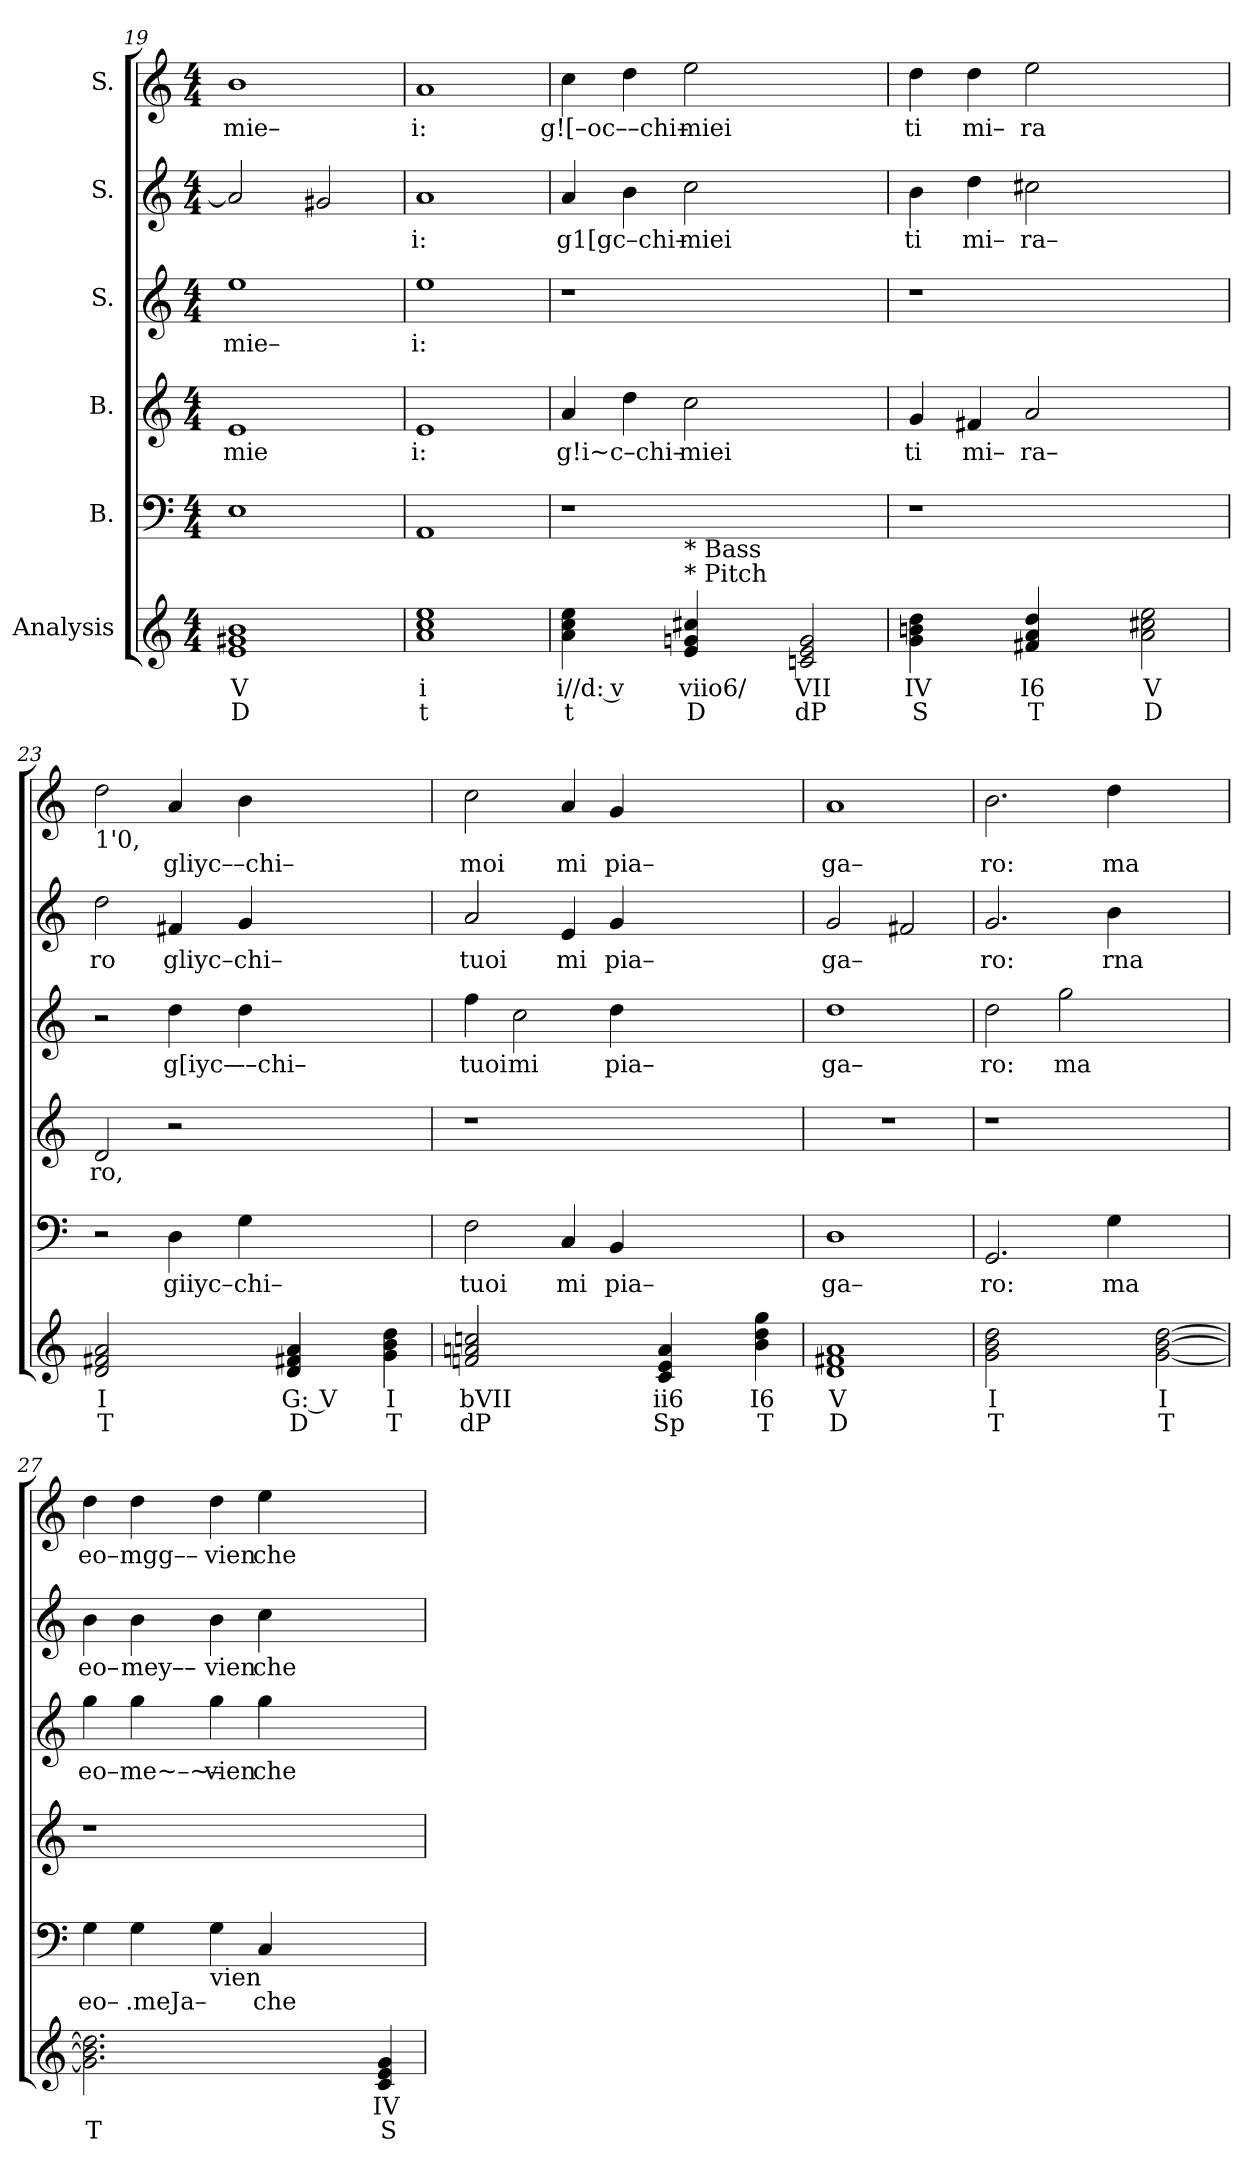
**kern	**text	**text	**kern	**text	**kern	**text	**kern	**text	**kern	**text	**kern	**text
*part6	*part6	*part6	*part5	*part5	*part4	*part4	*part3	*part3	*part2	*part2	*part1	*part1
*staff6	*staff6	*staff6	*staff5	*staff5	*staff4	*staff4	*staff3	*staff3	*staff2	*staff2	*staff1	*staff1
*I"Analysis	*	*	*I"B.	*	*I"B.	*	*I"S.	*	*I"S.	*	*I"S.	*
*	*	*	*clefF4	*	*clefG2	*	*clefG2	*	*clefG2	*	*clefG2	*
*k[]	*	*	*k[]	*	*k[]	*	*k[]	*	*k[]	*	*k[]	*
*M4/4	*	*	*M4/4	*	*M4/4	*	*M4/4	*	*M4/4	*	*M4/4	*
=19	=19	=19	=19	=19	=19	=19	=19	=19	=19	=19	=19	=19
!	!	!	!	!	!	!LO:LY:b	!	!	!	!	!	!
!	!	!	!	!	!	!	!	!LO:LY:b	!	!	!	!
!	!	!	!	!	!	!	!	!	!	!	!	!LO:LY:b
1e 1g#X 1b	V	D	1E	.	1e	mie	1ee	mie–	2a/]	.	1b	mie–
.	.	.	.	.	.	.	.	.	2g#X/	.	.	.
=20	=20	=20	=20	=20	=20	=20	=20	=20	=20	=20	=20	=20
!	!	!	!	!	!	!LO:LY:b	!	!	!	!	!	!
!	!	!	!	!	!	!	!	!LO:LY:b	!	!	!	!
!	!	!	!	!	!	!	!	!	!	!LO:LY:b	!	!
!	!	!	!	!	!	!	!	!	!	!	!	!LO:LY:b
1a 1cc 1ee	i	t	1AA	.	1e	i:	1ee	i:	1a	i:	1a	i:
=21	=21	=21	=21	=21	=21	=21	=21	=21	=21	=21	=21	=21
!	!	!	!	!	!	!LO:LY:b	!	!	!	!	!	!
!	!	!	!	!	!	!	!	!	!	!LO:LY:b	!	!
!	!	!	!	!	!	!	!	!	!	!	!	!LO:LY:b
4a 4cc 4ee	i//d: v	t	1r	.	4a/	g!i~c–chi–	1r	.	4a/	g1[gc–chi–	4cc\	g![–oc––chi–
4ryy	.	.	.	.	4dd\	.	.	.	4b\	.	4dd\	.
!	!	!	!	!	!	!LO:LY:b	!	!	!	!	!	!
!	!	!	!	!	!	!	!	!	!	!LO:LY:b	!	!
!LO:TX:a:t=* Pitch	!	!	!	!	!	!	!	!	!	!	!	!
!LO:TX:a:t=* Bass	!	!	!	!	!	!	!	!	!	!	!	!
!	!	!	!	!	!	!	!	!	!	!	!	!LO:LY:b
4e 4gn 4cc#X	viio6/	D	.	.	2cc\	miei	.	.	2cc\	miei	2ee\	miei
4ryy	.	.	.	.	.	.	.	.	.	.	.	.
2cn 2e 2g	VII	dP	2ryy	.	2ryy	.	2ryy	.	2ryy	.	2ryy	.
=22	=22	=22	=22	=22	=22	=22	=22	=22	=22	=22	=22	=22
!	!	!	!	!	!	!LO:LY:b	!	!	!	!	!	!
!	!	!	!	!	!	!	!	!	!	!LO:LY:b	!	!
!	!	!	!	!	!	!	!	!	!	!	!	!LO:LY:b
4g 4bn 4dd	IV	S	1r	.	4g/	ti	1r	.	4b\	ti	4dd\	ti
!	!	!	!	!	!	!LO:LY:b	!	!	!	!	!	!
!	!	!	!	!	!	!	!	!	!	!LO:LY:b	!	!
!	!	!	!	!	!	!	!	!	!	!	!	!LO:LY:b
4ryy	.	.	.	.	4f#X/	mi–	.	.	4dd\	mi–	4dd\	mi–
!	!	!	!	!	!	!LO:LY:b	!	!	!	!	!	!
!	!	!	!	!	!	!	!	!	!	!LO:LY:b	!	!
!	!	!	!	!	!	!	!	!	!	!	!	!LO:LY:b
4f#X 4a 4dd	I6	T	.	.	2a/	ra–	.	.	2cc#X\	ra–	2ee\	ra
4ryy	.	.	.	.	.	.	.	.	.	.	.	.
2a 2cc#X 2ee	V	D	2ryy	.	2ryy	.	2ryy	.	2ryy	.	2ryy	.
=23	=23	=23	=23	=23	=23	=23	=23	=23	=23	=23	=23	=23
!	!	!	!	!	!	!LO:LY:b	!	!	!	!	!	!
!	!	!	!	!	!	!	!	!	!	!	!LO:TX:b:t=1'0,	!
!	!	!	!	!	!	!	!	!	!	!LO:LY:b	!	!
2d 2f#X 2a	I	T	2r	.	2d/	ro,	2r	.	2dd\	ro	2dd\	.
!	!	!	!	!LO:LY:b	!	!	!	!	!	!	!	!
!	!	!	!	!	!	!	!	!LO:LY:b	!	!	!	!
!	!	!	!	!	!	!	!	!	!	!LO:LY:b	!	!
!	!	!	!	!	!	!	!	!	!	!	!	!LO:LY:b
2ryy	.	.	4D\	giiyc–chi–	2r	.	4dd\	g[iyc–	4f#X/	gliyc–chi–	4a/	gliyc–
!	!	!	!	!	!	!	!	!LO:LY:b	!	!	!	!
!	!	!	!	!	!	!	!	!	!	!	!	!LO:LY:b
.	.	.	4G\	.	.	.	4dd\	––chi–	4g/	.	4b\	–chi–
4d 4f#X 4a	G: V	D	2.ryy	.	2.ryy	.	2.ryy	.	2.ryy	.	2.ryy	.
4ryy	.	.	.	.	.	.	.	.	.	.	.	.
4g 4b 4dd	I	T	.	.	.	.	.	.	.	.	.	.
=24	=24	=24	=24	=24	=24	=24	=24	=24	=24	=24	=24	=24
!	!	!	!	!LO:LY:b	!	!	!	!	!	!	!	!
!	!	!	!	!	!	!	!	!LO:LY:b	!	!	!	!
!	!	!	!	!	!	!	!	!	!	!LO:LY:b	!	!
!	!	!	!	!	!	!	!	!	!	!	!	!LO:LY:b
2fn 2an 2ccn	bVII	dP	2F\	tuoi	1r	.	4ff\	tuoi	2a/	tuoi	2cc\	moi
!	!	!	!	!	!	!	!	!LO:LY:b	!	!	!	!
.	.	.	.	.	.	.	2cc\	mi	.	.	.	.
!	!	!	!	!LO:LY:b	!	!	!	!	!	!	!	!
!	!	!	!	!	!	!	!	!	!	!LO:LY:b	!	!
!	!	!	!	!	!	!	!	!	!	!	!	!LO:LY:b
2ryy	.	.	4C/	mi	.	.	.	.	4e/	mi	4a/	mi
!	!	!	!	!LO:LY:b	!	!	!	!	!	!	!	!
!	!	!	!	!	!	!	!	!LO:LY:b	!	!	!	!
!	!	!	!	!	!	!	!	!	!	!LO:LY:b	!	!
!	!	!	!	!	!	!	!	!	!	!	!	!LO:LY:b
.	.	.	4BB/	pia–	.	.	4dd\	pia–	4g/	pia–	4g/	pia–
4c 4e 4a	ii6	Sp	2.ryy	.	2.ryy	.	2.ryy	.	2.ryy	.	2.ryy	.
4ryy	.	.	.	.	.	.	.	.	.	.	.	.
4b 4dd 4gg	I6	T	.	.	.	.	.	.	.	.	.	.
=25	=25	=25	=25	=25	=25	=25	=25	=25	=25	=25	=25	=25
!	!	!	!	!LO:LY:b	!	!	!	!	!	!	!	!
!	!	!	!	!	!	!	!	!LO:LY:b	!	!	!	!
!	!	!	!	!	!	!	!	!	!	!LO:LY:b	!	!
!	!	!	!	!	!	!	!	!	!	!	!	!LO:LY:b
1d 1f#X 1a	V	D	1D	ga–	1r	.	1dd	ga–	2g/	ga–	1a	ga–
.	.	.	.	.	.	.	.	.	2f#X/	.	.	.
=26	=26	=26	=26	=26	=26	=26	=26	=26	=26	=26	=26	=26
!	!	!	!	!LO:LY:b	!	!	!	!	!	!	!	!
!	!	!	!	!	!	!	!	!LO:LY:b	!	!	!	!
!	!	!	!	!	!	!	!	!	!	!LO:LY:b	!	!
!	!	!	!	!	!	!	!	!	!	!	!	!LO:LY:b
2g 2b 2dd	I	T	2.GG/	ro:	1r	.	2dd\	ro:	2.g/	ro:	2.b\	ro:
!	!	!	!	!	!	!	!	!LO:LY:b	!	!	!	!
2ryy	.	.	.	.	.	.	2gg\	ma	.	.	.	.
!	!	!	!	!LO:LY:b	!	!	!	!	!	!	!	!
!	!	!	!	!	!	!	!	!	!	!LO:LY:b	!	!
!	!	!	!	!	!	!	!	!	!	!	!	!LO:LY:b
.	.	.	4G\	ma	.	.	.	.	4b\	rna	4dd\	ma
[2g [2b [2dd	I	T	2ryy	.	2ryy	.	2ryy	.	2ryy	.	2ryy	.
=27	=27	=27	=27	=27	=27	=27	=27	=27	=27	=27	=27	=27
!	!	!	!	!LO:LY:b	!	!	!	!	!	!	!	!
!	!	!	!	!	!	!	!	!LO:LY:b	!	!	!	!
!	!	!	!	!	!	!	!	!	!	!LO:LY:b	!	!
!	!	!	!	!	!	!	!	!	!	!	!	!LO:LY:b
2.g] 2.b] 2.dd]	.	T	4G\	eo–	1r	.	4gg\	eo–	4b\	eo–	4dd\	eo–
!	!	!	!	!LO:LY:b	!	!	!	!	!	!	!	!
!	!	!	!	!	!	!	!	!LO:LY:b	!	!	!	!
!	!	!	!	!	!	!	!	!	!	!LO:LY:b	!	!
!	!	!	!	!	!	!	!	!	!	!	!	!LO:LY:b
.	.	.	4G\	.meJa–	.	.	4gg\	me~–~–	4b\	mey––	4dd\	mgg––
!	!	!	!	!	!	!	!	!LO:LY:b	!	!	!	!
!	!	!	!	!	!	!	!	!	!	!LO:LY:b	!	!
!	!	!	!LO:TX:b:t=vien	!	!	!	!	!	!	!	!	!
!	!	!	!	!	!	!	!	!	!	!	!	!LO:LY:b
.	.	.	4G\	.	.	.	4gg\	vien	4b\	vien	4dd\	vien
!	!	!	!	!LO:LY:b	!	!	!	!	!	!	!	!
!	!	!	!	!	!	!	!	!LO:LY:b	!	!	!	!
!	!	!	!	!	!	!	!	!	!	!LO:LY:b	!	!
!	!	!	!	!	!	!	!	!	!	!	!	!LO:LY:b
2.ryy	.	.	4C/	che	.	.	4gg\	che	4cc\	che	4ee\	che
.	.	.	2.ryy	.	2.ryy	.	2.ryy	.	2.ryy	.	2.ryy	.
4c 4e 4g	IV	S	.	.	.	.	.	.	.	.	.	.
=	=	=	=	=	=	=	=	=	=	=	=	=
*-	*-	*-	*-	*-	*-	*-	*-	*-	*-	*-	*-	*-
